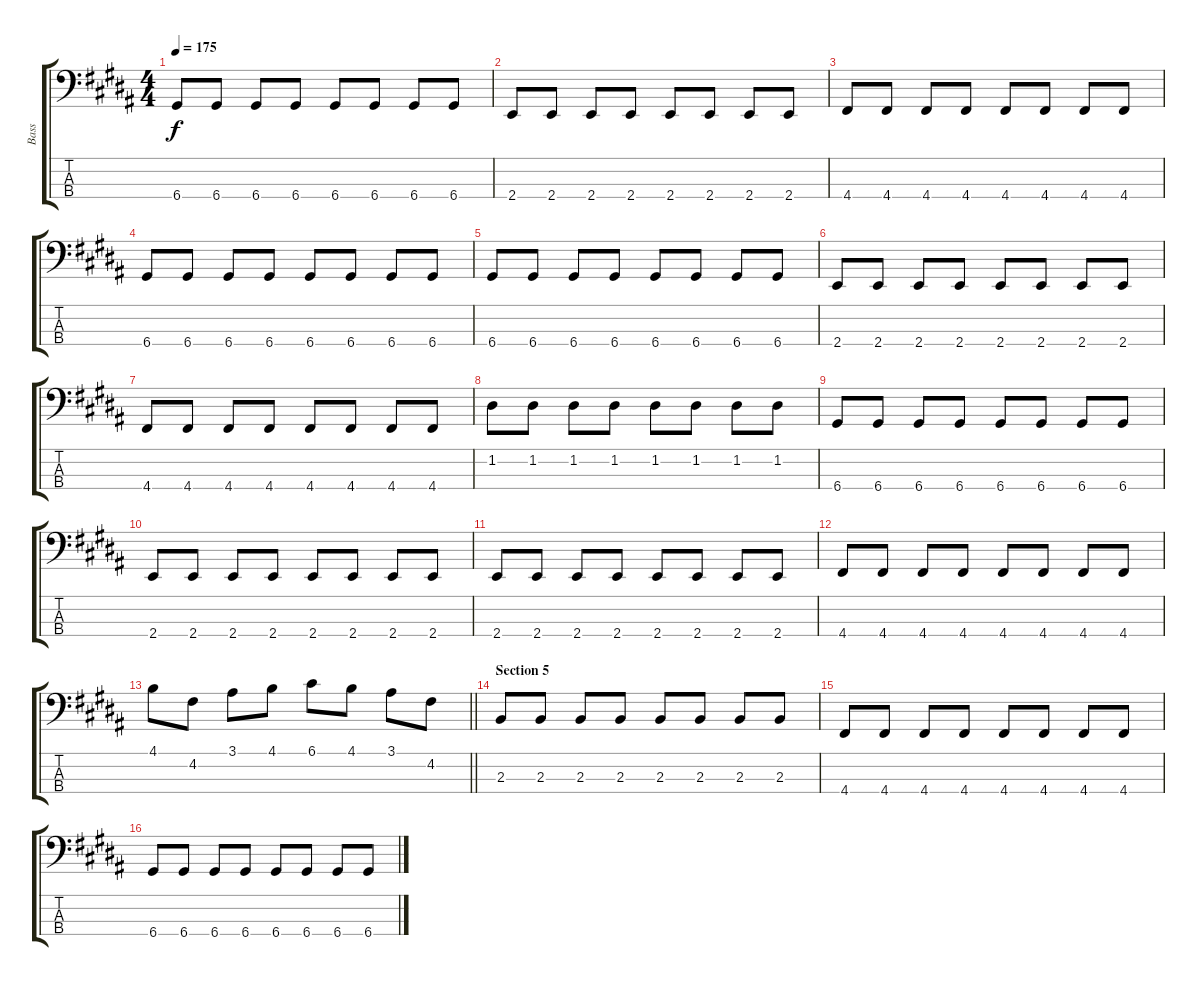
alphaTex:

\track ("Bass" "Bass") {instrument electricbassfinger}
\staff {score tabs}
\tuning (G2 D2 A1 D1) {hide}
\ts (4 4)
\tempo 175
\clef f4
\ks b
6.4.8{dy f} 6.4.8 6.4.8 6.4.8 6.4.8 6.4.8 6.4.8 6.4.8 |
2.4.8 2.4.8 2.4.8 2.4.8 2.4.8 2.4.8 2.4.8 2.4.8 |
4.4.8 4.4.8 4.4.8 4.4.8 4.4.8 4.4.8 4.4.8 4.4.8 |
6.4.8 6.4.8 6.4.8 6.4.8 6.4.8 6.4.8 6.4.8 6.4.8 |
6.4.8 6.4.8 6.4.8 6.4.8 6.4.8 6.4.8 6.4.8 6.4.8 |
2.4.8 2.4.8 2.4.8 2.4.8 2.4.8 2.4.8 2.4.8 2.4.8 |
4.4.8 4.4.8 4.4.8 4.4.8 4.4.8 4.4.8 4.4.8 4.4.8 |
1.2.8 1.2.8 1.2.8 1.2.8 1.2.8 1.2.8 1.2.8 1.2.8 |
6.4.8 6.4.8 6.4.8 6.4.8 6.4.8 6.4.8 6.4.8 6.4.8 |
2.4.8 2.4.8 2.4.8 2.4.8 2.4.8 2.4.8 2.4.8 2.4.8 |
2.4.8 2.4.8 2.4.8 2.4.8 2.4.8 2.4.8 2.4.8 2.4.8 |
4.4.8 4.4.8 4.4.8 4.4.8 4.4.8 4.4.8 4.4.8 4.4.8 |
\barLineRight lightlight
4.1.8 4.2.8 3.1.8 4.1.8 6.1.8 4.1.8 3.1.8 4.2.8 |
\section ("" "Section 5")
2.3.8 2.3.8 2.3.8 2.3.8 2.3.8 2.3.8 2.3.8 2.3.8 |
4.4.8 4.4.8 4.4.8 4.4.8 4.4.8 4.4.8 4.4.8 4.4.8 |
6.4.8 6.4.8 6.4.8 6.4.8 6.4.8 6.4.8 6.4.8 6.4.8
